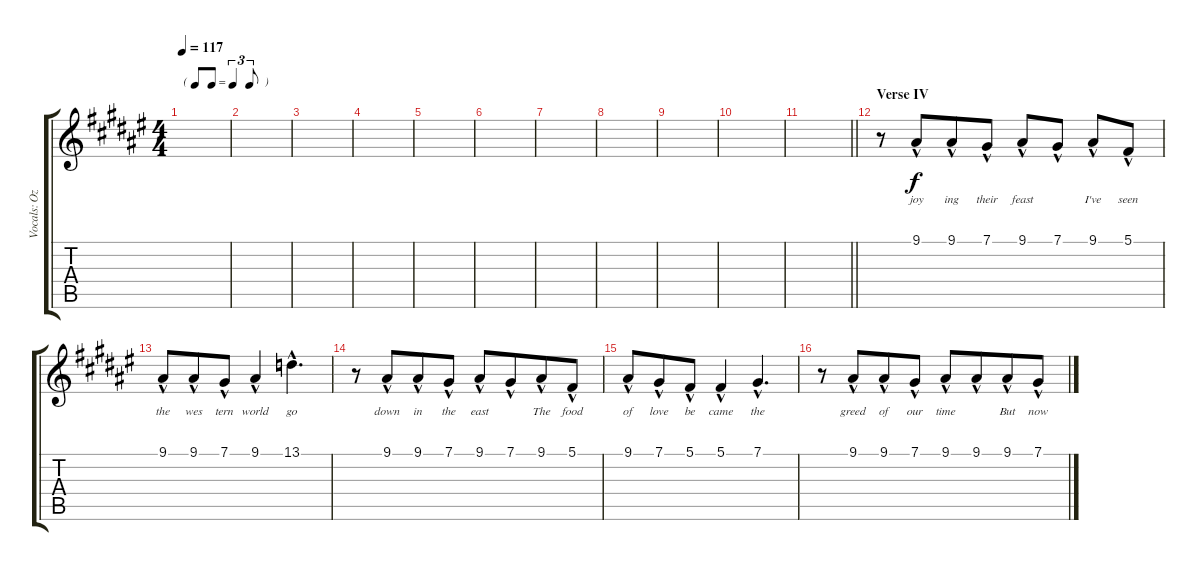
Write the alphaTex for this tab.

\track ("Vocals: Ozzy" "Vocals: Oz") {instrument lead2sawtooth}
\staff {score tabs}
\tuning (Db4 Ab3 E3 B2 Gb2 Db2) {hide}
\ts (4 4)
\tf triplet8th
\tempo 117
\clef g2
\ks f#
|
|
|
|
|
|
|
|
|
|
\barLineRight lightlight
|
\section ("" "Verse IV")
r.8 9.1{hac}.8{lyrics (0 "joy") lyrics (1 "") lyrics (2 "") lyrics (3 "") lyrics (4 "") beam merge} 9.1{hac}.8{lyrics (0 "ing") lyrics (1 "") lyrics (2 "") lyrics (3 "") lyrics (4 "")} 7.1{hac}.8{lyrics (0 "their") lyrics (1 "") lyrics (2 "") lyrics (3 "") lyrics (4 "")} 9.1{hac}.8{lyrics (0 "feast") lyrics (1 "") lyrics (2 "") lyrics (3 "") lyrics (4 "")} 7.1{hac}.8{lyrics (0 "") lyrics (1 "") lyrics (2 "") lyrics (3 "") lyrics (4 "")} 9.1{hac}.8{lyrics (0 "I've") lyrics (1 "") lyrics (2 "") lyrics (3 "") lyrics (4 "")} 5.1{hac}.8{lyrics (0 "seen") lyrics (1 "") lyrics (2 "") lyrics (3 "") lyrics (4 "")} |
9.1{hac}.8{lyrics (0 "the") lyrics (1 "") lyrics (2 "") lyrics (3 "") lyrics (4 "")} 9.1{hac}.8{lyrics (0 "wes") lyrics (1 "") lyrics (2 "") lyrics (3 "") lyrics (4 "") beam merge} 7.1{hac}.8{lyrics (0 "tern") lyrics (1 "") lyrics (2 "") lyrics (3 "") lyrics (4 "")} 9.1{hac}.4{lyrics (0 "world") lyrics (1 "") lyrics (2 "") lyrics (3 "") lyrics (4 "")} 13.1{hac}.4{d lyrics (0 "go") lyrics (1 "") lyrics (2 "") lyrics (3 "") lyrics (4 "")} |
r.8 9.1{hac}.8{lyrics (0 "down") lyrics (1 "") lyrics (2 "") lyrics (3 "") lyrics (4 "") beam merge} 9.1{hac}.8{lyrics (0 "in") lyrics (1 "") lyrics (2 "") lyrics (3 "") lyrics (4 "")} 7.1{hac}.8{lyrics (0 "the") lyrics (1 "") lyrics (2 "") lyrics (3 "") lyrics (4 "")} 9.1{hac}.8{lyrics (0 "east") lyrics (1 "") lyrics (2 "") lyrics (3 "") lyrics (4 "")} 7.1{hac}.8{lyrics (0 "") lyrics (1 "") lyrics (2 "") lyrics (3 "") lyrics (4 "") beam merge} 9.1{hac}.8{lyrics (0 "The") lyrics (1 "") lyrics (2 "") lyrics (3 "") lyrics (4 "")} 5.1{hac}.8{lyrics (0 "food") lyrics (1 "") lyrics (2 "") lyrics (3 "") lyrics (4 "")} |
9.1{hac}.8{lyrics (0 "of") lyrics (1 "") lyrics (2 "") lyrics (3 "") lyrics (4 "")} 7.1{hac}.8{lyrics (0 "love") lyrics (1 "") lyrics (2 "") lyrics (3 "") lyrics (4 "") beam merge} 5.1{hac}.8{lyrics (0 "be") lyrics (1 "") lyrics (2 "") lyrics (3 "") lyrics (4 "")} 5.1{hac}.4{lyrics (0 "came") lyrics (1 "") lyrics (2 "") lyrics (3 "") lyrics (4 "")} 7.1{hac}.4{d lyrics (0 "the") lyrics (1 "") lyrics (2 "") lyrics (3 "") lyrics (4 "")} |
r.8 9.1{hac}.8{lyrics (0 "greed") lyrics (1 "") lyrics (2 "") lyrics (3 "") lyrics (4 "") beam merge} 9.1{hac}.8{lyrics (0 "of") lyrics (1 "") lyrics (2 "") lyrics (3 "") lyrics (4 "")} 7.1{hac}.8{lyrics (0 "our") lyrics (1 "") lyrics (2 "") lyrics (3 "") lyrics (4 "")} 9.1{hac}.8{lyrics (0 "time") lyrics (1 "") lyrics (2 "") lyrics (3 "") lyrics (4 "")} 9.1{hac}.8{lyrics (0 "") lyrics (1 "") lyrics (2 "") lyrics (3 "") lyrics (4 "") beam merge} 9.1{hac}.8{lyrics (0 "But") lyrics (1 "") lyrics (2 "") lyrics (3 "") lyrics (4 "")} 7.1{hac}.8{lyrics (0 "now") lyrics (1 "") lyrics (2 "") lyrics (3 "") lyrics (4 "")}
